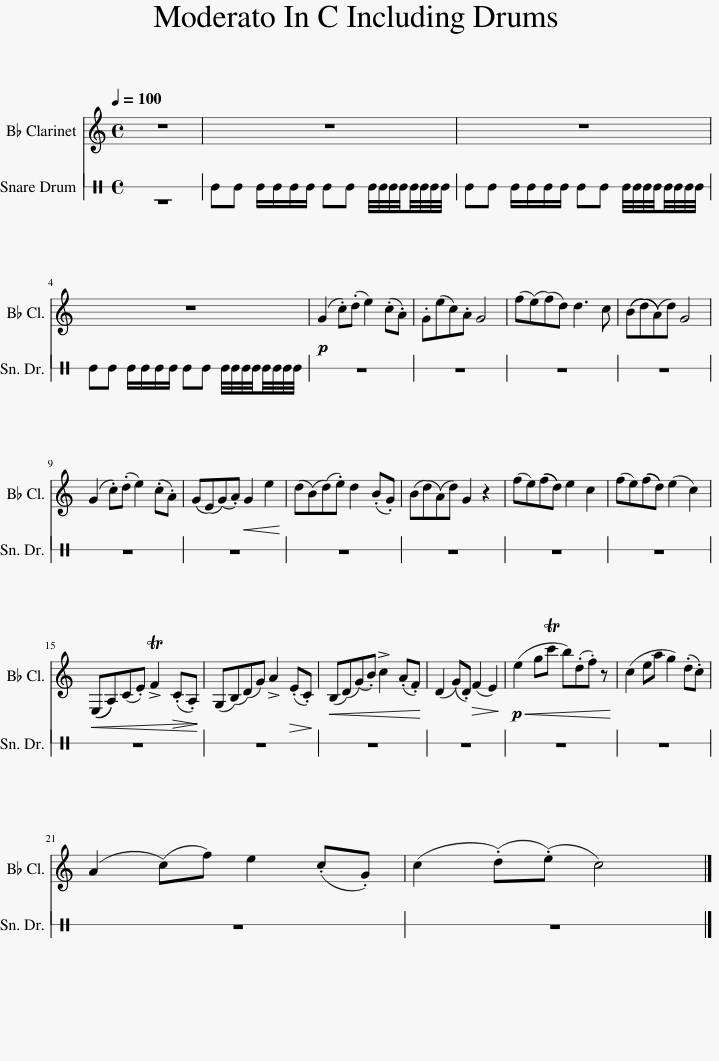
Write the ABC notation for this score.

X:1
%%score 1 2
L:1/8
Q:1/4=100
M:4/4
I:linebreak $
K:C
V:1 treble transpose=-2
V:2 perc stafflines=1
K:none
V:1
[K:C] z8 | z8 | z8 |$ z8 |!p! (G2 .c)(.d e2) (.c.A) | %5
 .G(ec).A G4 | (f(e)(f)d) d3 c | ((B((d))(A))d) G4 |$ (G2 .c)(.d e2) (.c.A) | (G(E)(G).A)!<(! G2 e2!<)! | %10
 (d(B)(d).e) d2 (.B.G) | (B(d)(A)d) G2 z2 | (fe)((fd)) e2 c2 | (fe)((fd)) (e2 c2) |$!<(! ((E,A,))(C.E) !>!TF2!>(! (.C.A,)!<)!!>)! | %15
 (G,(B,)(D)G) !>!A2!>(! (.E.C)!>)! |!<(! (B,(D)(G).B) !>!c2 (.A.F)!<)! | (D2 (G).D)!>(! (F2 E2)!>)! |!p!!<(! (e2 gTc' b)(.d.f) z!<)! | (c2 ea g2) (.d.c) |$ %20
 (A2 (c)f) e2 (.c.G) | (c2 (.d)(.e) c4) |] %22
V:2
 z8 | EE E/E/E/E/ EE E/4E/4E/4E/4E/4E/4E/4E/4 | EE E/E/E/E/ EE E/4E/4E/4E/4E/4E/4E/4E/4 |$ EE E/E/E/E/ EE E/4E/4E/4E/4E/4E/4E/4E/4 | z8 | %5
 z8 | z8 | z8 |$ z8 | z8 | %10
 z8 | z8 | z8 | z8 |$ z8 | %15
 z8 | z8 | z8 | z8 | z8 |$ %20
 z8 | z8 |] %22
